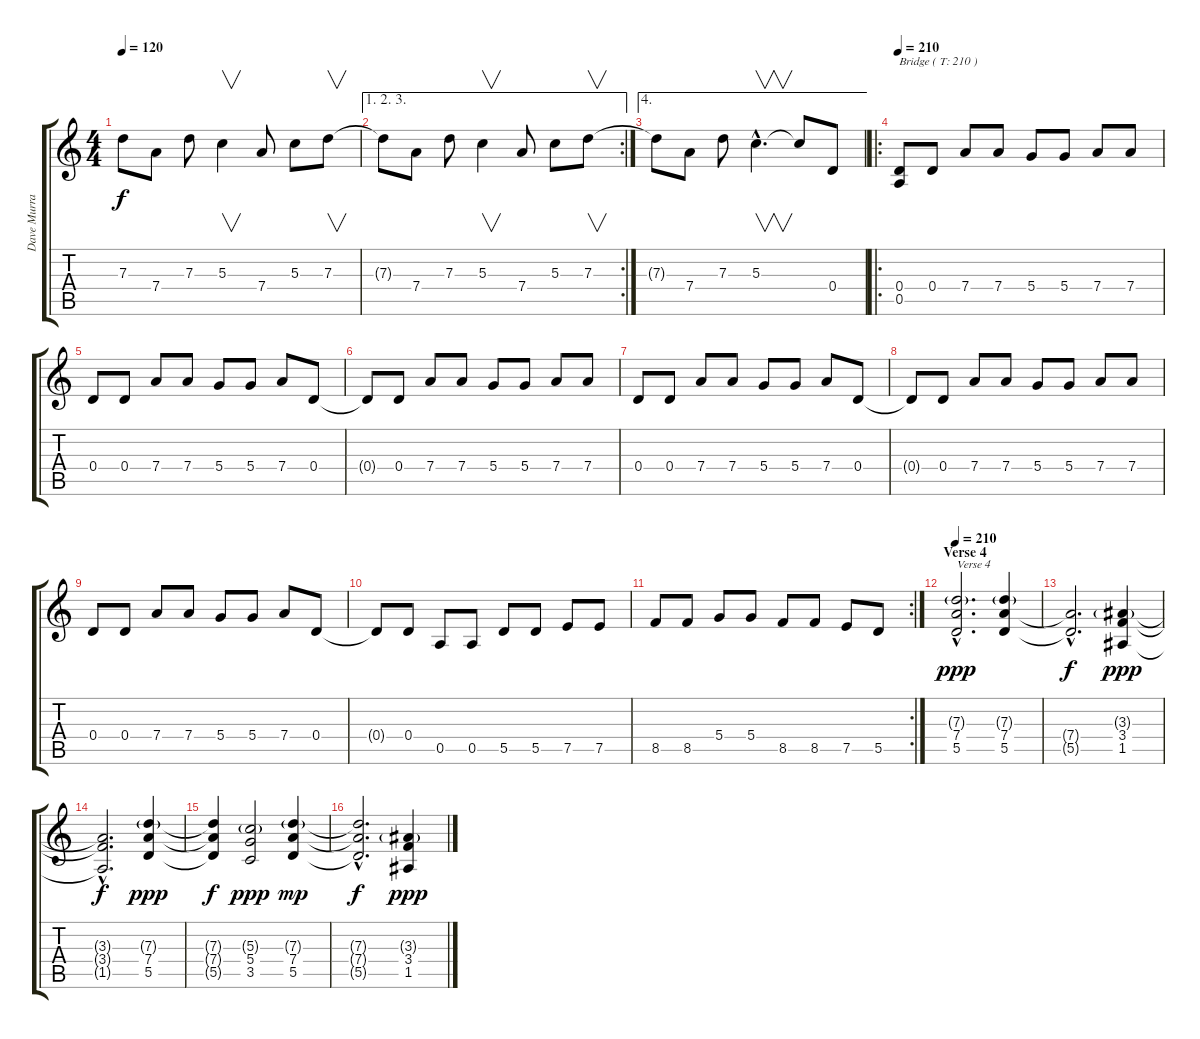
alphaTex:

\track ("Dave Murray Distortion" "Dave Murra") {instrument distortionguitar}
\staff {score tabs}
\tuning (E4 B3 G3 D3 A2 E2) {hide}
\ts (4 4)
\tempo 120
\clef g2
\ks c
7.3.8{dy f} 7.4.8 7.3.8 5.3.4{v} 7.4.8 5.3.8 7.3.8{v} |
\ae (1 2 3)
\rc 2
7.3{t}.8 7.4.8 7.3.8 5.3.4{v} 7.4.8 5.3.8 7.3.8{v} |
\ae 4
7.3{t}.8 7.4.8 7.3.8 5.3{hac}.4{v d} 5.3{t}.8 0.4.8 |
\ro
\tempo 210
(0.4 0.5).8{txt "Bridge ( T: 210 )"} 0.4.8 7.4.8 7.4.8 5.4.8 5.4.8 7.4.8 7.4.8 |
0.4.8 0.4.8 7.4.8 7.4.8 5.4.8 5.4.8 7.4.8 0.4.8 |
0.4{t}.8 0.4.8 7.4.8 7.4.8 5.4.8 5.4.8 7.4.8 7.4.8 |
0.4.8 0.4.8 7.4.8 7.4.8 5.4.8 5.4.8 7.4.8 0.4.8 |
0.4{t}.8 0.4.8 7.4.8 7.4.8 5.4.8 5.4.8 7.4.8 7.4.8 |
0.4.8 0.4.8 7.4.8 7.4.8 5.4.8 5.4.8 7.4.8 0.4.8 |
0.4{t}.8 0.4.8 0.5.8 0.5.8 5.5.8 5.5.8 7.5.8 7.5.8 |
\rc 2
8.5.8 8.5.8 5.4.8 5.4.8 8.5.8 8.5.8 7.5.8 5.5.8 |
\section ("" "Verse 4")
\tempo 210
(7.3{g hac} 7.4{hac} 5.5{hac}).2{d txt "Verse 4" dy ppp} (7.3{g} 7.4 5.5).4 |
(7.4{hac t} 5.5{hac t}).2{d dy f} (3.3{g} 3.4 1.5).4{dy ppp} |
(3.3{hac t} 3.4{hac t} 1.5{hac t}).2{d dy f} (7.3{g} 7.4 5.5).4{dy ppp} |
(7.3{t} 7.4{t} 5.5{t}).4{dy f} (5.3{g} 5.4 3.5).2{dy ppp} (7.3{g} 7.4 5.5).4{dy mp} |
(7.3{hac t} 7.4{hac t} 5.5{hac t}).2{d dy f} (3.3{g} 3.4 1.5).4{dy ppp}
